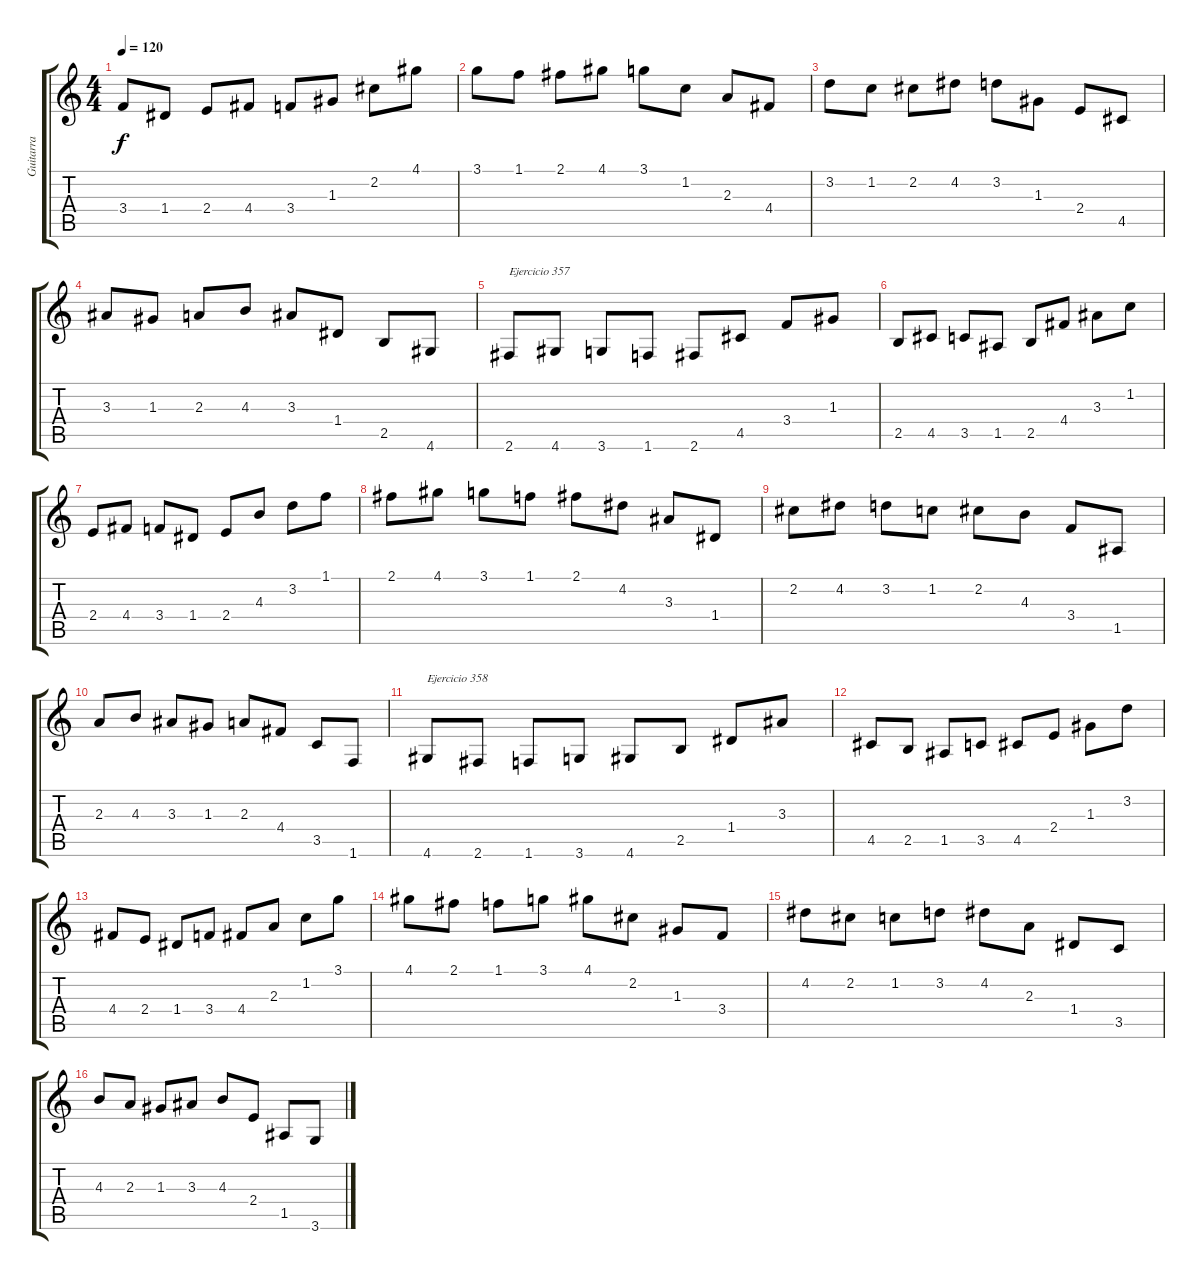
\track ("Guitarra " "Guitarra ") {instrument acousticguitarnylon}
\staff {score tabs}
\tuning (E4 B3 G3 D3 A2 E2) {hide}
\ts (4 4)
\tempo 120
\clef g2
\ks c
3.4.8{dy f} 1.4.8 2.4.8 4.4.8 3.4.8 1.3.8 2.2.8 4.1.8 |
3.1.8 1.1.8 2.1.8 4.1.8 3.1.8 1.2.8 2.3.8 4.4.8 |
3.2.8 1.2.8 2.2.8 4.2.8 3.2.8 1.3.8 2.4.8 4.5.8 |
3.3.8 1.3.8 2.3.8 4.3.8 3.3.8 1.4.8 2.5.8 4.6.8 |
2.6.8{txt "Ejercicio 357"} 4.6.8 3.6.8 1.6.8 2.6.8 4.5.8 3.4.8 1.3.8 |
2.5.8 4.5.8 3.5.8 1.5.8 2.5.8 4.4.8 3.3.8 1.2.8 |
2.4.8 4.4.8 3.4.8 1.4.8 2.4.8 4.3.8 3.2.8 1.1.8 |
2.1.8 4.1.8 3.1.8 1.1.8 2.1.8 4.2.8 3.3.8 1.4.8 |
2.2.8 4.2.8 3.2.8 1.2.8 2.2.8 4.3.8 3.4.8 1.5.8 |
2.3.8 4.3.8 3.3.8 1.3.8 2.3.8 4.4.8 3.5.8 1.6.8 |
4.6.8{txt "Ejercicio 358"} 2.6.8 1.6.8 3.6.8 4.6.8 2.5.8 1.4.8 3.3.8 |
4.5.8 2.5.8 1.5.8 3.5.8 4.5.8 2.4.8 1.3.8 3.2.8 |
4.4.8 2.4.8 1.4.8 3.4.8 4.4.8 2.3.8 1.2.8 3.1.8 |
4.1.8 2.1.8 1.1.8 3.1.8 4.1.8 2.2.8 1.3.8 3.4.8 |
4.2.8 2.2.8 1.2.8 3.2.8 4.2.8 2.3.8 1.4.8 3.5.8 |
4.3.8 2.3.8 1.3.8 3.3.8 4.3.8 2.4.8 1.5.8 3.6.8
